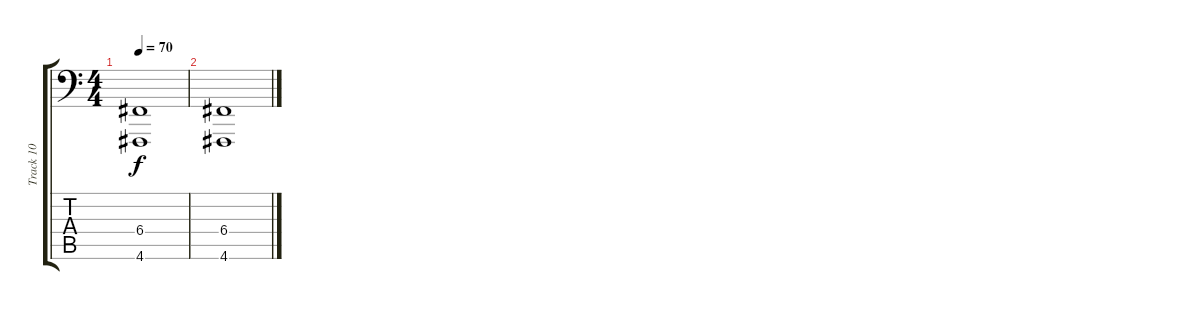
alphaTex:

\track ("Track 10" "Track 10") {instrument acousticgrandpiano}
\staff {score tabs}
\tuning (D3 A2 F2 C2 G1 D1) {hide}
\ts (4 4)
\tempo 70
\clef f4
\ks c
(6.4 4.6).1{dy f} |
(6.4 4.6).1
